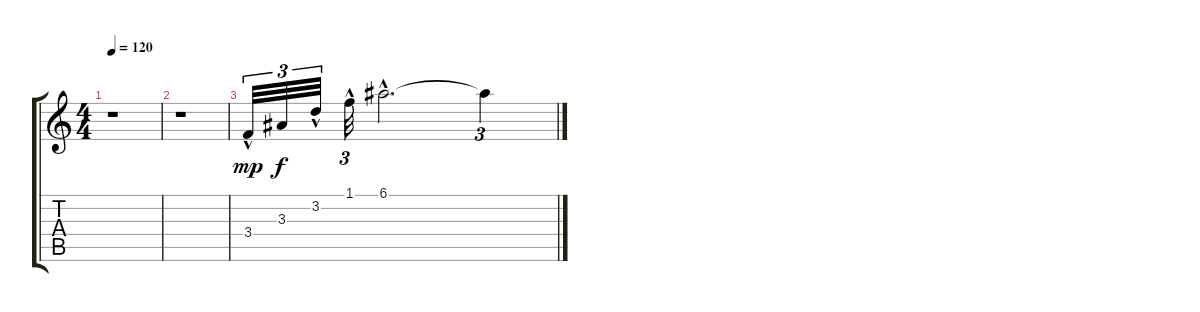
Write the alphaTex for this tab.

\track "" {instrument acousticguitarsteel}
\staff {score tabs}
\tuning (E4 B3 G3 D3 A2 E2) {hide}
\ts (4 4)
\tempo 120
\clef g2
\ks c
r.1{dy f} |
r.1 |
3.4{hac}.32{tu (3 2) dy mp} 3.3.32{tu (3 2) dy f} 3.2{hac}.32{tu (3 2)} 1.1{hac}.32{tu (3 2)} 6.1{hac}.2{d} 6.1{t}.4{tu (3 2)}
